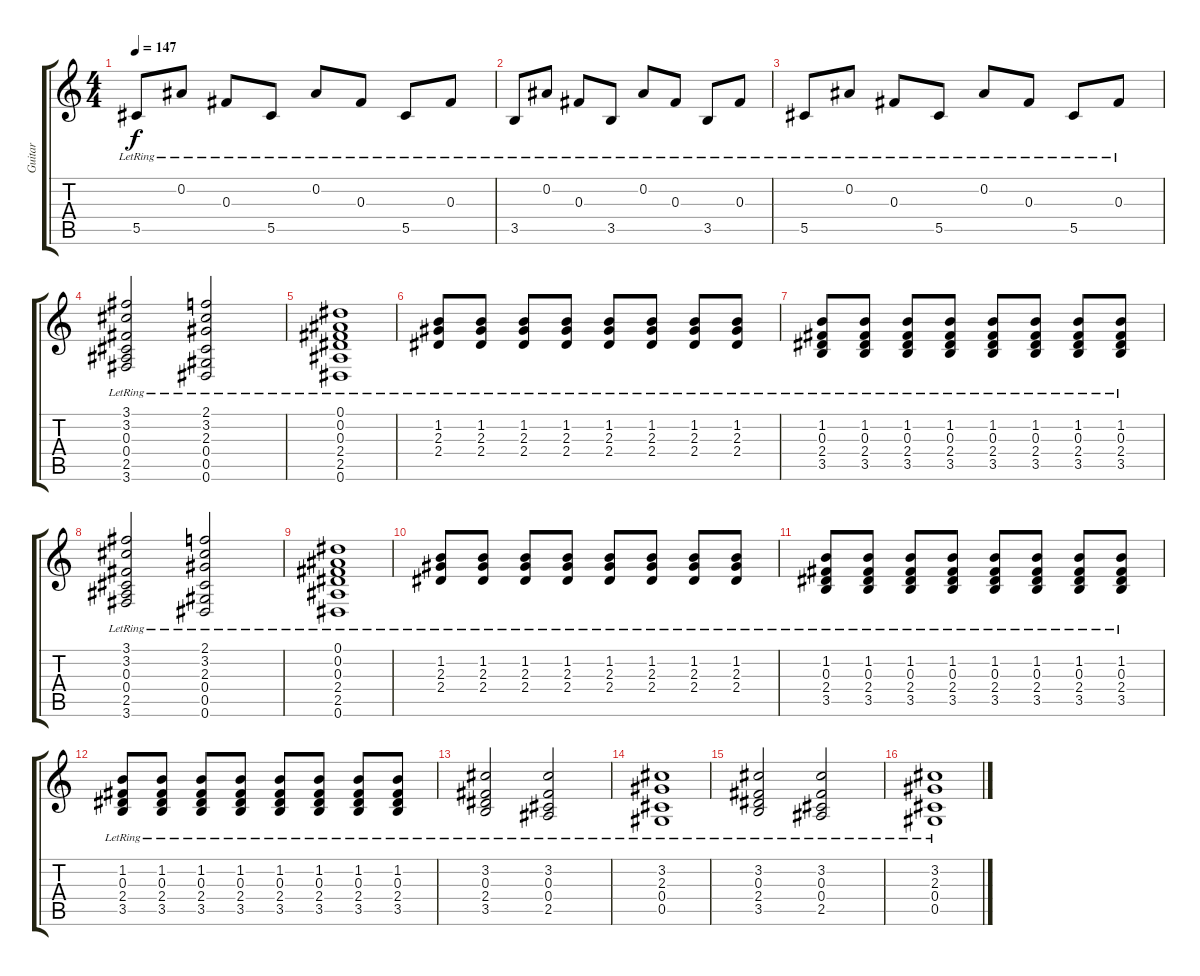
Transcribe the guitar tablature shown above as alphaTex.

\track ("Guitar" "Guitar") {instrument electricguitarjazz}
\staff {score tabs}
\tuning (Eb4 Bb3 Gb3 Db3 Ab2 Eb2) {hide}
\ts (4 4)
\tempo 147
\clef g2
\ks c
5.5{lr}.8{dy f} 0.2{lr}.8 0.3{lr}.8 5.5{lr}.8 0.2{lr}.8 0.3{lr}.8 5.5{lr}.8 0.3{lr}.8 |
3.5{lr}.8 0.2{lr}.8 0.3{lr}.8 3.5{lr}.8 0.2{lr}.8 0.3{lr}.8 3.5{lr}.8 0.3{lr}.8 |
5.5{lr}.8 0.2{lr}.8 0.3{lr}.8 5.5{lr}.8 0.2{lr}.8 0.3{lr}.8 5.5{lr}.8 0.3{lr}.8 |
(3.1{lr} 3.2{lr} 0.3{lr} 0.4{lr} 2.5{lr} 3.6{lr}).2 (2.1{lr} 3.2{lr} 2.3{lr} 0.4{lr} 0.5{lr} 0.6{lr}).2 |
(0.1{lr} 0.2{lr} 0.3{lr} 2.4{lr} 2.5{lr} 0.6{lr}).1 |
(1.2{lr} 2.3{lr} 2.4{lr}).8 (1.2{lr} 2.3{lr} 2.4{lr}).8 (1.2{lr} 2.3{lr} 2.4{lr}).8 (1.2{lr} 2.3{lr} 2.4{lr}).8 (1.2{lr} 2.3{lr} 2.4{lr}).8 (1.2{lr} 2.3{lr} 2.4{lr}).8 (1.2{lr} 2.3{lr} 2.4{lr}).8 (1.2{lr} 2.3{lr} 2.4{lr}).8 |
(1.2{lr} 0.3{lr} 2.4{lr} 3.5{lr}).8 (1.2{lr} 0.3{lr} 2.4{lr} 3.5{lr}).8 (1.2{lr} 0.3{lr} 2.4{lr} 3.5{lr}).8 (1.2{lr} 0.3{lr} 2.4{lr} 3.5{lr}).8 (1.2{lr} 0.3{lr} 2.4{lr} 3.5{lr}).8 (1.2{lr} 0.3{lr} 2.4{lr} 3.5{lr}).8 (1.2{lr} 0.3{lr} 2.4{lr} 3.5{lr}).8 (1.2{lr} 0.3{lr} 2.4{lr} 3.5{lr}).8 |
(3.1{lr} 3.2{lr} 0.3{lr} 0.4{lr} 2.5{lr} 3.6{lr}).2 (2.1{lr} 3.2{lr} 2.3{lr} 0.4{lr} 0.5{lr} 0.6{lr}).2 |
(0.1{lr} 0.2{lr} 0.3{lr} 2.4{lr} 2.5{lr} 0.6{lr}).1 |
(1.2{lr} 2.3{lr} 2.4{lr}).8 (1.2{lr} 2.3{lr} 2.4{lr}).8 (1.2{lr} 2.3{lr} 2.4{lr}).8 (1.2{lr} 2.3{lr} 2.4{lr}).8 (1.2{lr} 2.3{lr} 2.4{lr}).8 (1.2{lr} 2.3{lr} 2.4{lr}).8 (1.2{lr} 2.3{lr} 2.4{lr}).8 (1.2{lr} 2.3{lr} 2.4{lr}).8 |
(1.2{lr} 0.3{lr} 2.4{lr} 3.5{lr}).8 (1.2{lr} 0.3{lr} 2.4{lr} 3.5{lr}).8 (1.2{lr} 0.3{lr} 2.4{lr} 3.5{lr}).8 (1.2{lr} 0.3{lr} 2.4{lr} 3.5{lr}).8 (1.2{lr} 0.3{lr} 2.4{lr} 3.5{lr}).8 (1.2{lr} 0.3{lr} 2.4{lr} 3.5{lr}).8 (1.2{lr} 0.3{lr} 2.4{lr} 3.5{lr}).8 (1.2{lr} 0.3{lr} 2.4{lr} 3.5{lr}).8 |
(1.2{lr} 0.3{lr} 2.4{lr} 3.5{lr}).8 (1.2{lr} 0.3{lr} 2.4{lr} 3.5{lr}).8 (1.2{lr} 0.3{lr} 2.4{lr} 3.5{lr}).8 (1.2{lr} 0.3{lr} 2.4{lr} 3.5{lr}).8 (1.2{lr} 0.3{lr} 2.4{lr} 3.5{lr}).8 (1.2{lr} 0.3{lr} 2.4{lr} 3.5{lr}).8 (1.2{lr} 0.3{lr} 2.4{lr} 3.5{lr}).8 (1.2{lr} 0.3{lr} 2.4{lr} 3.5{lr}).8 |
(3.2{lr} 0.3{lr} 2.4{lr} 3.5{lr}).2 (3.2{lr} 0.3{lr} 0.4{lr} 2.5{lr}).2 |
(3.2{lr} 2.3{lr} 0.4{lr} 0.5{lr}).1 |
(3.2{lr} 0.3{lr} 2.4{lr} 3.5{lr}).2 (3.2{lr} 0.3{lr} 0.4{lr} 2.5{lr}).2 |
(3.2{lr} 2.3{lr} 0.4{lr} 0.5{lr}).1
